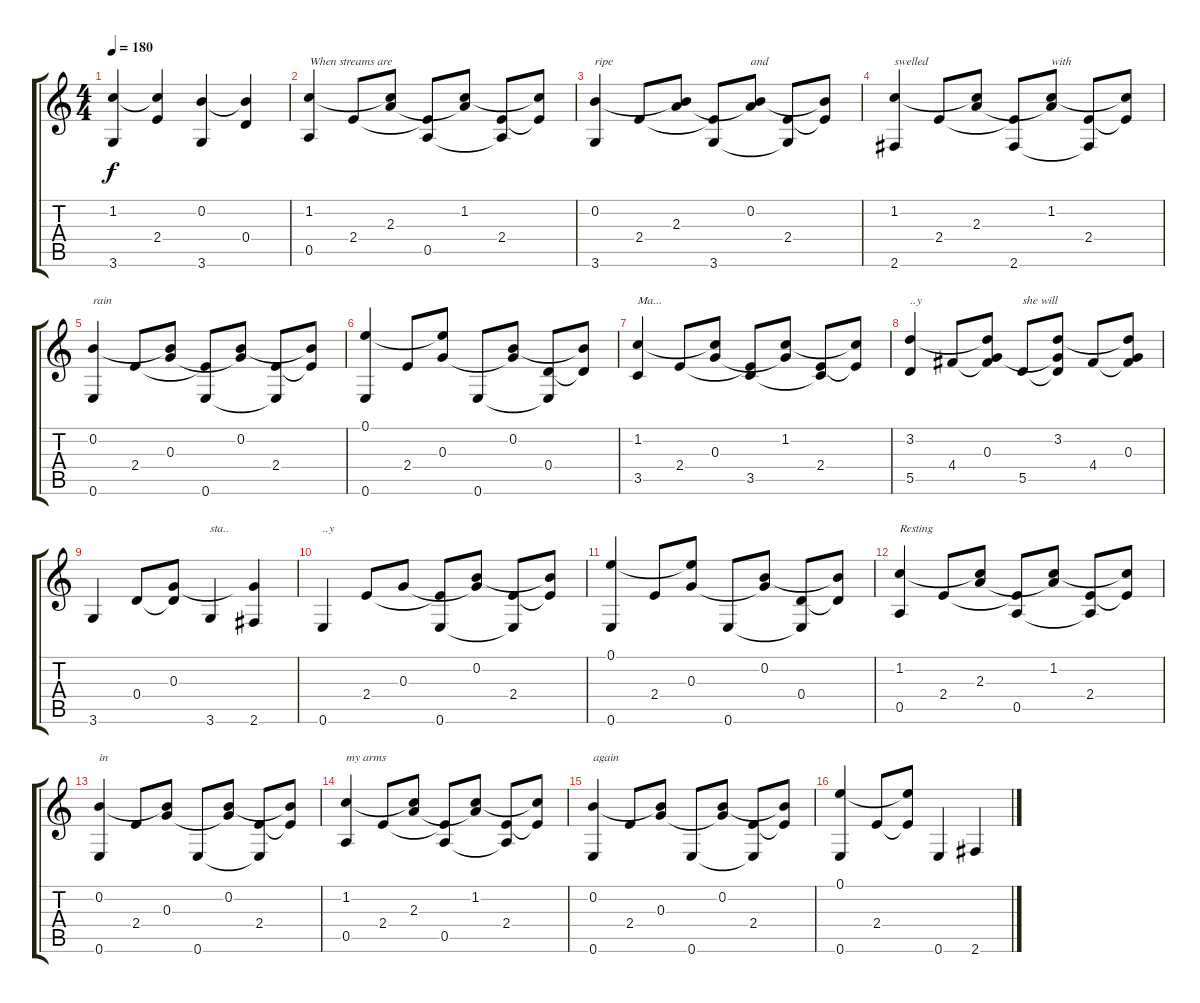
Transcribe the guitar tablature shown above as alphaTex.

\track "" {instrument acousticguitarnylon}
\staff {score tabs}
\tuning (E4 B3 G3 D3 A2 E2) {hide}
\ts (4 4)
\tempo 180
\clef g2
\ks c
(1.2 3.6).4{dy f} (1.2{t} 2.4).4 (0.2 3.6).4 (0.2{t} 0.4).4 |
(1.2 0.5).4{txt "When streams are"} 2.4.8 (1.2{t} 2.3).8 (2.4{t} 0.5).8 (1.2 2.3{t}).8 (2.4 0.5{t}).8 (1.2{t} 2.4{t}).8 |
(0.2 3.6).4{txt "ripe"} 2.4.8 (0.2{t} 2.3).8 (2.4{t} 3.6).8 (0.2 2.3{t}).8{txt "and"} (2.4 3.6{t}).8 (0.2{t} 2.4{t}).8 |
(1.2 2.6).4{txt "swelled"} 2.4.8 (1.2{t} 2.3).8 (2.4{t} 2.6).8 (1.2 2.3{t}).8{txt "with"} (2.4 2.6{t}).8 (1.2{t} 2.4{t}).8 |
(0.2 0.6).4{txt "rain"} 2.4.8 (0.2{t} 0.3).8 (2.4{t} 0.6).8 (0.2 0.3{t}).8 (2.4 0.6{t}).8 (0.2{t} 2.4{t}).8 |
(0.1 0.6).4 2.4.8 (0.1{t} 0.3).8 0.6.8 (0.2 0.3{t}).8 (0.4 0.6{t}).8 (0.2{t} 0.4{t}).8 |
(1.2 3.5).4{txt "Ma..."} 2.4.8 (1.2{t} 0.3).8 (2.4{t} 3.5).8 (1.2 0.3{t}).8 (2.4 3.5{t}).8 (1.2{t} 2.4{t}).8 |
(3.2 5.5).4{txt "..y"} 4.4.8 (3.2{t} 0.3 4.4{t}).8 5.5.8{txt "she will"} (3.2 0.3{t} 5.5{t}).8 4.4.8 (3.2{t} 0.3 4.4{t}).8 |
3.6.4 0.4.8 (0.3 0.4{t}).8 3.6.4{txt "sta.."} (0.3{t} 2.6).4 |
0.6.4{txt "..y"} 2.4.8 0.3.8 (2.4{t} 0.6).8 (0.2 0.3{t}).8 (2.4 0.6{t}).8 (0.2{t} 2.4{t}).8 |
(0.1 0.6).4 2.4.8 (0.1{t} 0.3).8 0.6.8 (0.2 0.3{t}).8 (0.4 0.6{t}).8 (0.2{t} 0.4{t}).8 |
(1.2 0.5).4{txt "Resting"} 2.4.8 (1.2{t} 2.3).8 (2.4{t} 0.5).8 (1.2 2.3{t}).8 (2.4 0.5{t}).8 (1.2{t} 2.4{t}).8 |
(0.2 0.6).4{txt "in"} 2.4.8 (0.2{t} 0.3).8 0.6.8 (0.2 0.3{t}).8 (2.4 0.6{t}).8 (0.2{t} 2.4{t}).8 |
(1.2 0.5).4{txt "my arms"} 2.4.8 (1.2{t} 2.3).8 (2.4{t} 0.5).8 (1.2 2.3{t}).8 (2.4 0.5{t}).8 (1.2{t} 2.4{t}).8 |
(0.2 0.6).4{txt "again"} 2.4.8 (0.2{t} 0.3).8 0.6.8 (0.2 0.3{t}).8 (2.4 0.6{t}).8 (0.2{t} 2.4{t}).8 |
(0.1 0.6).4 2.4.8 (0.1{t} 2.4{t}).8 0.6.4 2.6.4
